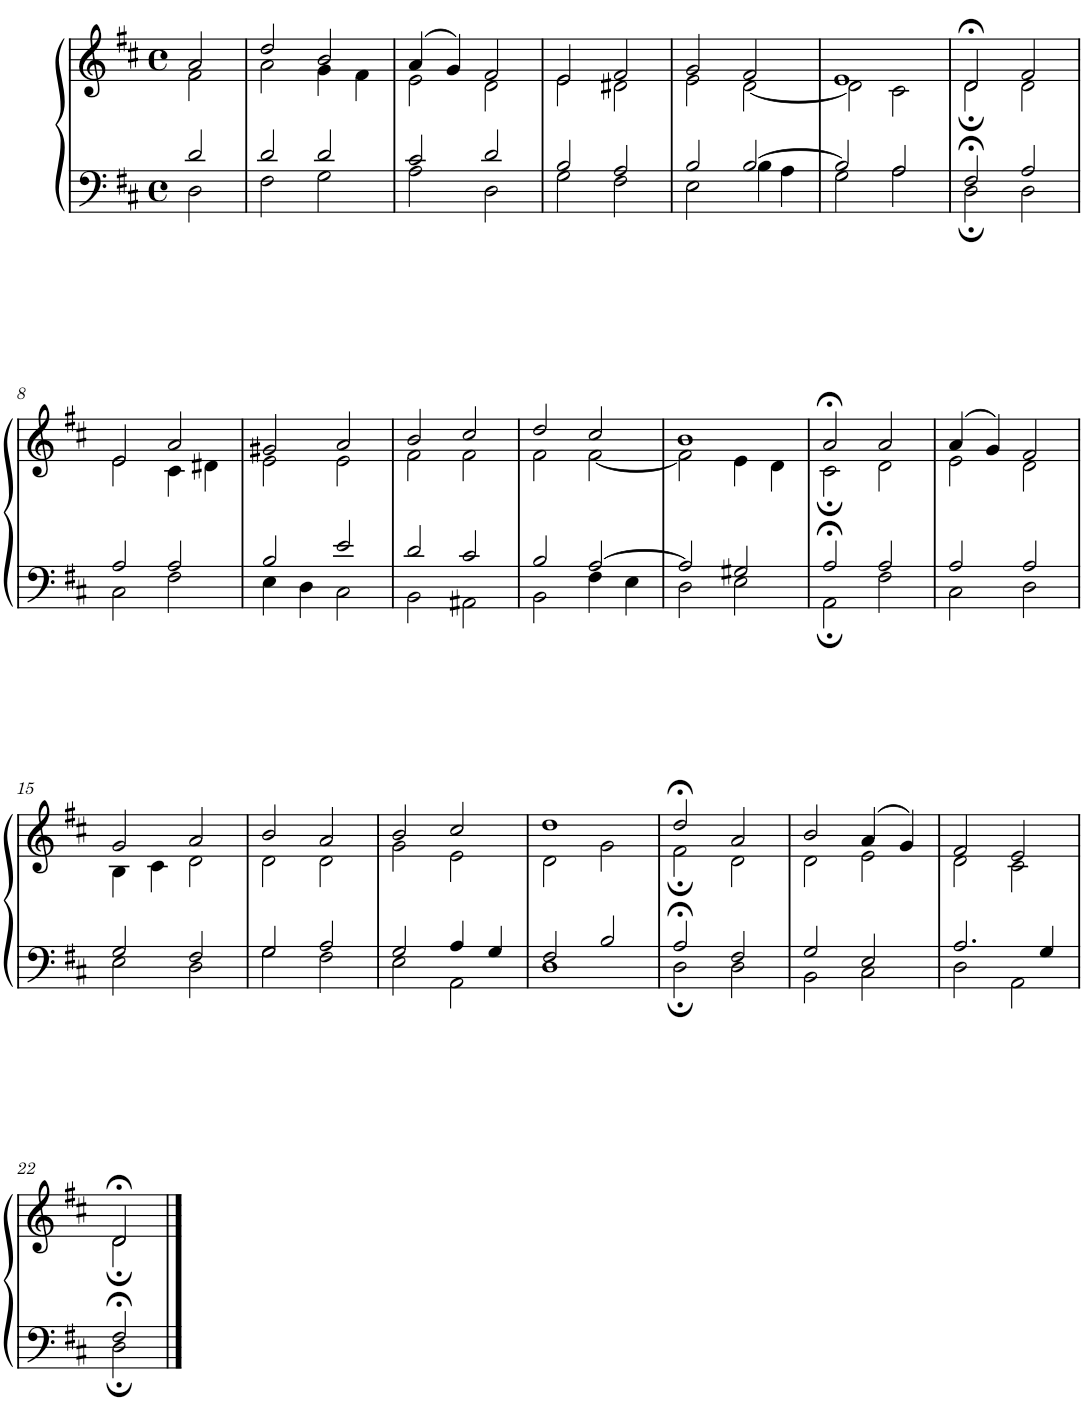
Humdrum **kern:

**kern	**kern
*part1	*part1
*staff2	*staff1
*I"Piano	*
*I'Pno.	*
*clefF4	*clefG2
*k[f#c#]	*k[f#c#]
*M4/4	*M4/4
*met(c)	*met(c)
=1	=1
*^	*^
2d/	2D\	2a/	2f#\
=2	=2	=2	=2
2d/	2F#\	2dd/	2a\
2d/	2G\	2b/	4g\
.	.	.	4f#\
=3	=3	=3	=3
2c#/	2A\	(4a/	2e\
.	.	4g/)	.
2d/	2D\	2f#/	2d\
=4	=4	=4	=4
2B/	2G\	2e/	2e\
2A/	2F#\	2f#/	2d#X\
=5	=5	=5	=5
2B/	2E\	2g/	2e\
[2B/	4B\	2f#/	[2d\
.	4A\	.	.
=6	=6	=6	=6
2B/]	2G\	1e	2d\]
2A/	2A\	.	2c#\
=7	=7	=7	=7
2F#;</	2D;\	2d;</	2d;\
2A/	2D\	2f#/	2d\
!!LO:LB:g=z	!!
=8	=8	=8	=8
2A/	2C#\	2e/	2e\
2A/	2F#\	2a/	4c#\
.	.	.	4d#X\
=9	=9	=9	=9
2B/	4E\	2g#X/	2e\
.	4D\	.	.
2e/	2C#\	2a/	2e\
=10	=10	=10	=10
2d/	2BB\	2b/	2f#\
2c#/	2AA#X\	2cc#/	2f#\
=11	=11	=11	=11
2B/	2BB\	2dd/	2f#\
[2A/	4F#\	2cc#/	[2f#\
.	4E\	.	.
=12	=12	=12	=12
2A/]	2D\	1b	2f#\]
2G#X/	2E\	.	4e\
.	.	.	4d\
=13	=13	=13	=13
2A;</	2AA;\	2a;</	2c#;\
2A/	2F#\	2a/	2d\
=14	=14	=14	=14
2A/	2C#\	(4a/	2e\
.	.	4g/)	.
2A/	2D\	2f#/	2d\
!!LO:LB:g=z	!!
=15	=15	=15	=15
2G/	2E\	2g/	4B\
.	.	.	4c#\
2F#/	2D\	2a/	2d\
=16	=16	=16	=16
2G/	2G\	2b/	2d\
2A/	2F#\	2a/	2d\
=17	=17	=17	=17
2G/	2E\	2b/	2g\
4A/	2AA\	2cc#/	2e\
4G/	.	.	.
=18	=18	=18	=18
2F#/	1D	1dd	2d\
2B/	.	.	2g\
=19	=19	=19	=19
2A;</	2D;\	2dd;</	2f#;\
2F#/	2D\	2a/	2d\
=20	=20	=20	=20
2G/	2BB\	2b/	2d\
2E/	2C#\	(4a/	2e\
.	.	4g/)	.
=21	=21	=21	=21
2.A/	2D\	2f#/	2d\
.	2AA\	2e/	2c#\
4G/	.	.	.
!!LO:LB:g=z	!!
=22	=22	=22	=22
2F#;</	2D;\	2d;</	2d;\
*v	*v	*	*
*	*v	*v
==	==
*-	*-
